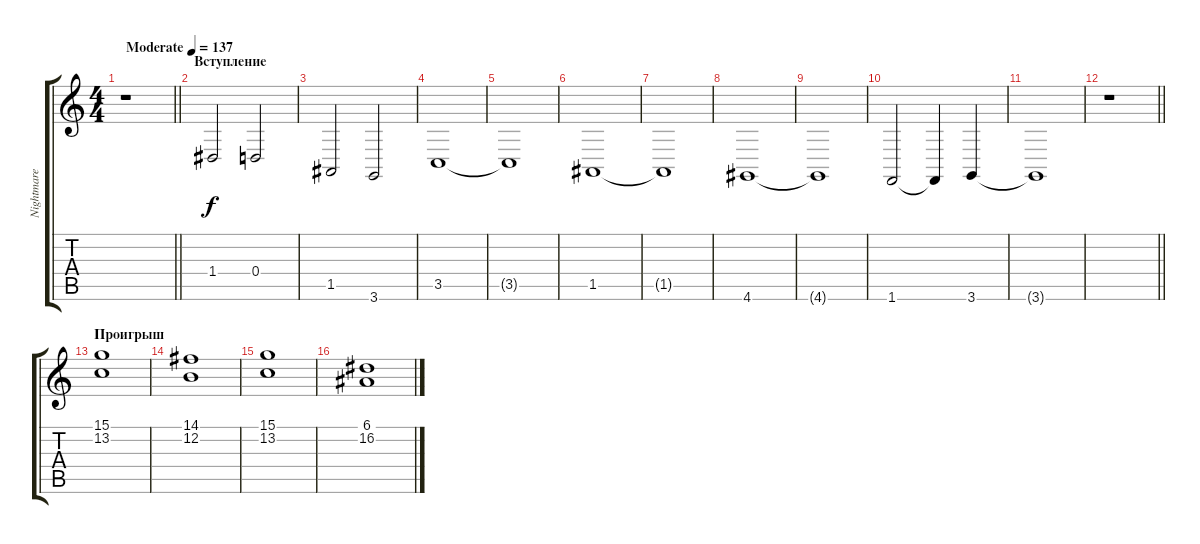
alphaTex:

\track ("Nightmare Industries Syntezer 1" "Nightmare ") {instrument stringensemble1}
\staff {score tabs}
\tuning (E4 B3 G3 D3 A2 E2) {hide}
\ts (4 4)
\tempo (137 "Moderate")
\clef g2
\barLineRight lightlight
\ks c
r.1{dy f instrument stringensemble1} |
\section ("" "Вступление")
1.4.2 0.4.2 |
1.5.2 3.6.2 |
3.5.1 |
3.5{t}.1 |
1.5.1 |
1.5{t}.1 |
4.6.1 |
4.6{t}.1 |
1.6.2 1.6{t}.4 3.6.4 |
3.6{t}.1 |
\barLineRight lightlight
r.1 |
\section ("" "Проигрыш")
(15.1 13.2).1{volume 8} |
(14.1 12.2).1 |
(15.1 13.2).1 |
(6.1 16.2).1
